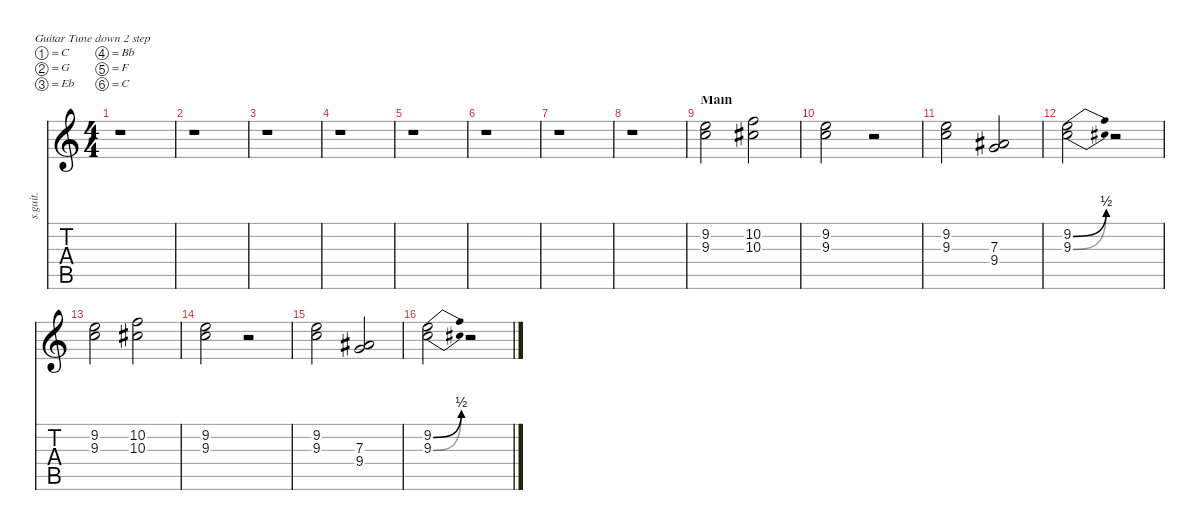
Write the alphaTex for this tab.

\defaultSystemsLayout 4
\hideDynamics
\bracketExtendMode nobrackets
\track ("Josh Homme - Backing Vocals" "s.guit.") {instrument choiraahs}
\staff {score tabs}
\tuning (C4 G3 Eb3 Bb2 F2 C2)
\displaytranspose 12
\ts (4 4)
\tempo (105 hide)
\clef g2
\ks c
r.1{dy f} |
r.1 |
r.1 |
r.1 |
r.1 |
r.1 |
r.1 |
r.1 |
\section ("" "Main")
(9.2 9.3).2{lyrics (0 "") lyrics (1 "") lyrics (2 "") lyrics (3 "") lyrics (4 "")} (10.2 10.3{acc #}).2{lyrics (0 "") lyrics (1 "") lyrics (2 "") lyrics (3 "") lyrics (4 "")} |
(9.2 9.3).2{lyrics (0 "") lyrics (1 "") lyrics (2 "") lyrics (3 "") lyrics (4 "")} r.2 |
(9.2 9.3).2{lyrics (0 "") lyrics (1 "") lyrics (2 "") lyrics (3 "") lyrics (4 "")} (7.3{acc #} 9.4).2{lyrics (0 "") lyrics (1 "") lyrics (2 "") lyrics (3 "") lyrics (4 "")} |
(9.2{be (bend 0 0 60 2)} 9.3{be (bend 0 0 60 2)}).2{lyrics (0 "") lyrics (1 "") lyrics (2 "") lyrics (3 "") lyrics (4 "")} r.2 |
(9.2 9.3).2{lyrics (0 "") lyrics (1 "") lyrics (2 "") lyrics (3 "") lyrics (4 "")} (10.2 10.3{acc #}).2{lyrics (0 "") lyrics (1 "") lyrics (2 "") lyrics (3 "") lyrics (4 "")} |
(9.2 9.3).2{lyrics (0 "") lyrics (1 "") lyrics (2 "") lyrics (3 "") lyrics (4 "")} r.2 |
(9.2 9.3).2{lyrics (0 "") lyrics (1 "") lyrics (2 "") lyrics (3 "") lyrics (4 "")} (7.3{acc #} 9.4).2{lyrics (0 "") lyrics (1 "") lyrics (2 "") lyrics (3 "") lyrics (4 "") dy mf} |
(9.2{be (bend 0 0 60 2)} 9.3{be (bend 0 0 60 2)}).2{lyrics (0 "") lyrics (1 "") lyrics (2 "") lyrics (3 "") lyrics (4 "") dy f} r.2
